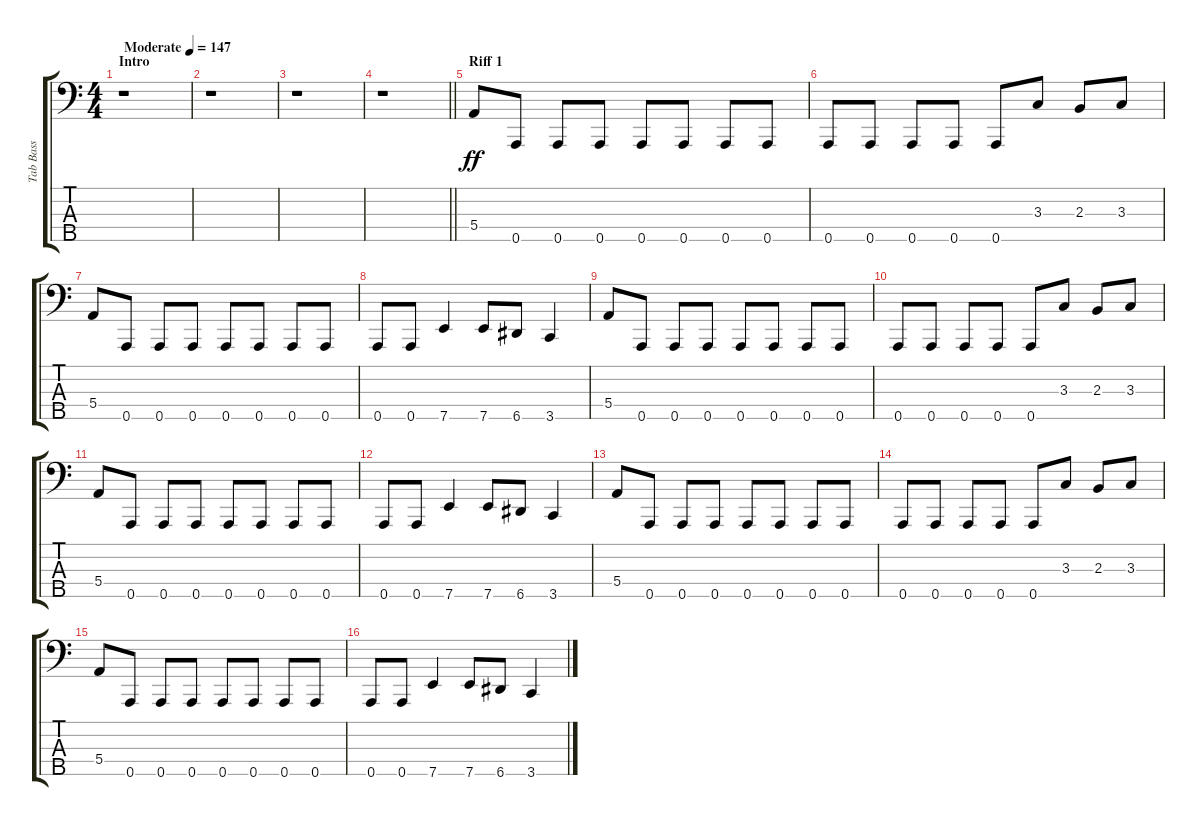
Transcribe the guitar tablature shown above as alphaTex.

\track ("Tab Bass" "Tab Bass") {instrument electricbasspick}
\staff {score tabs}
\tuning (G2 D2 A1 E1 A0) {hide}
\ts (4 4)
\section ("" "Intro")
\tempo (147 "Moderate")
\clef f4
\ks c
r.1{dy ff instrument electricbasspick} |
r.1 |
r.1 |
\barLineRight lightlight
r.1 |
\section ("" "Riff 1")
5.4.8 0.5.8 0.5.8 0.5.8 0.5.8 0.5.8 0.5.8 0.5.8 |
0.5.8 0.5.8 0.5.8 0.5.8 0.5.8 3.3.8 2.3.8 3.3.8 |
5.4.8 0.5.8 0.5.8 0.5.8 0.5.8 0.5.8 0.5.8 0.5.8 |
0.5.8 0.5.8 7.5.4 7.5.8 6.5.8 3.5.4 |
5.4.8 0.5.8 0.5.8 0.5.8 0.5.8 0.5.8 0.5.8 0.5.8 |
0.5.8 0.5.8 0.5.8 0.5.8 0.5.8 3.3.8 2.3.8 3.3.8 |
5.4.8 0.5.8 0.5.8 0.5.8 0.5.8 0.5.8 0.5.8 0.5.8 |
0.5.8 0.5.8 7.5.4 7.5.8 6.5.8 3.5.4 |
5.4.8 0.5.8 0.5.8 0.5.8 0.5.8 0.5.8 0.5.8 0.5.8 |
0.5.8 0.5.8 0.5.8 0.5.8 0.5.8 3.3.8 2.3.8 3.3.8 |
5.4.8 0.5.8 0.5.8 0.5.8 0.5.8 0.5.8 0.5.8 0.5.8 |
0.5.8 0.5.8 7.5.4 7.5.8 6.5.8 3.5.4
